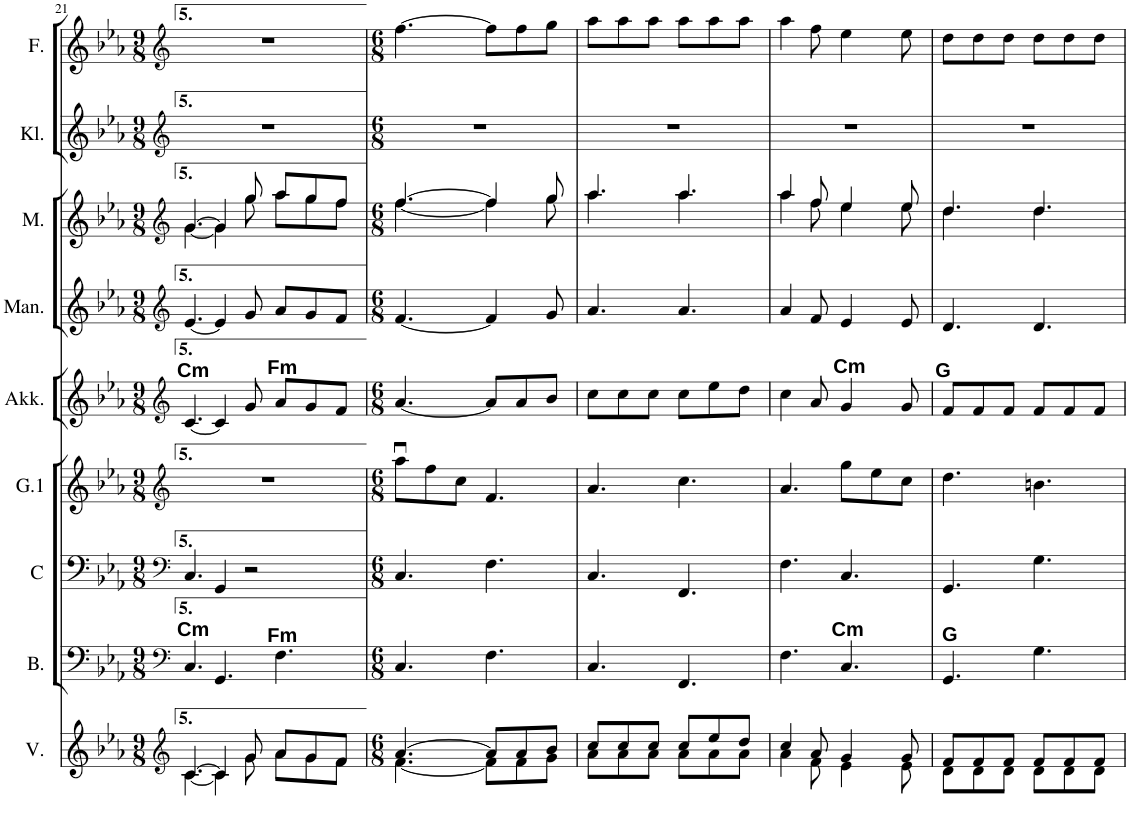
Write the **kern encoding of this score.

**kern	**kern	**kern	**kern	**kern	**kern	**kern	**kern	**kern
*part9	*part8	*part7	*part6	*part5	*part4	*part3	*part2	*part1
*staff9	*staff8	*staff7	*staff6	*staff5	*staff4	*staff3	*staff2	*staff1
*I"Vokal	*I"Baß	*I"Cello	*I"Geige 1	*I"Akkordeon	*I"Mandola	*I"Mandoline	*I"Klarinette	*I"Flöte
*I'V.	*I'B.	*I'C	*I'G.1	*I'Akk.	*I'Man.	*I'M.	*I'Kl.	*I'F.
!!LO:PB:g=z
*clefG2	*clefF4	*clefF4	*clefG2	*clefG2	*clefG2	*clefG2	*clefG2	*clefG2
*	*	*	*	*	*	*	*Trd1c2	*
*k[b-e-a-]	*k[b-e-a-]	*k[b-e-a-]	*k[b-e-a-]	*k[b-e-a-]	*k[b-e-a-]	*k[b-e-a-]	*k[b-e-a-]	*k[b-e-a-]
*M9/8	*M9/8	*M9/8	*M9/8	*M9/8	*M9/8	*M9/8	*M9/8	*M9/8
=21	=21	=21	=21	=21	=21	=21	=21	=21
*^	*	*	*	*	*	*^	*	*
!	!	!	!	!	!LO:TX:a:B:t=Cm	!	!	!	!	!
!	!	!LO:TX:a:B:t=Cm	!	!	!	!	!	!	!	!
[4.c/	[4.c\	4.C/	4.C/	8%9r	[4.c/	[4.e-/	[4.g/	[4.g\	8%9r	8%9r
4c/]	4c\]	4.GG/	4GG/	.	4c/]	4e-/]	4g/]	4g\]	.	.
8g/	8g\	.	2r	.	8g/	8g/	8gg/	8gg\	.	.
!	!	!	!	!	!LO:TX:a:B:t=Fm	!	!	!	!	!
!	!	!LO:TX:a:B:t=Fm	!	!	!	!	!	!	!	!
8a-/L	8a-\L	4.F\	.	.	8a-/L	8a-/L	8aa-/L	8aa-\L	.	.
8g/	8g\	.	.	.	8g/	8g/	8gg/	8gg\	.	.
8f/J	8f\J	.	.	.	8f/J	8f/J	8ff/J	8ff\J	.	.
=22	=22	=22	=22	=22	=22	=22	=22	=22	=22	=22
*M6/8	*	*M6/8	*M6/8	*M6/8	*M6/8	*M6/8	*M6/8	*	*M6/8	*M6/8
[4.a-/	[4.f\	4.C/	4.C/	8aa-u\L	[4.a-/	[4.f/	[4.ff/	[4.ff\	2.r	[4.ff\
.	.	.	.	8ff\	.	.	.	.	.	.
.	.	.	.	8cc\J	.	.	.	.	.	.
8a-/L]	8f\L]	4.F\	4.F\	4.f/	8a-/L]	4f/]	4ff/]	4ff\]	.	8ff\L]
8a-/	8f\	.	.	.	8a-/	.	.	.	.	8ff\
8b-/J	8g\J	.	.	.	8b-/J	8g/	8gg/	8gg\	.	8gg\J
=23	=23	=23	=23	=23	=23	=23	=23	=23	=23	=23
8cc/L	8a-\L	4.C/	4.C/	4.a-/	8cc\L	4.a-/	4.aa-/	4.aa-\	2.r	8aa-\L
8cc/	8a-\	.	.	.	8cc\	.	.	.	.	8aa-\
8cc/J	8a-\J	.	.	.	8cc\J	.	.	.	.	8aa-\J
8cc/L	8a-\L	4.FF/	4.FF/	4.cc\	8cc\L	4.a-/	4.aa-/	4.aa-\	.	8aa-\L
8ee-/	8a-\	.	.	.	8ee-\	.	.	.	.	8aa-\
8dd/J	8a-\J	.	.	.	8dd\J	.	.	.	.	8aa-\J
=24	=24	=24	=24	=24	=24	=24	=24	=24	=24	=24
4cc/	4a-\	4.F\	4.F\	4.a-/	4cc\	4a-/	4aa-/	4aa-\	2.r	4aa-\
8a-/	8f\	.	.	.	8a-/	8f/	8ff/	8ff\	.	8ff\
!	!	!	!	!	!LO:TX:a:B:t=Cm	!	!	!	!	!
!	!	!LO:TX:a:B:t=Cm	!	!	!	!	!	!	!	!
4g/	4e-\	4.C/	4.C/	8gg\L	4g/	4e-/	4ee-/	4ee-\	.	4ee-\
.	.	.	.	8ee-\	.	.	.	.	.	.
8g/	8e-\	.	.	8cc\J	8g/	8e-/	8ee-/	8ee-\	.	8ee-\
=25	=25	=25	=25	=25	=25	=25	=25	=25	=25	=25
!	!	!	!	!	!LO:TX:a:B:t=G	!	!	!	!	!
!	!	!LO:TX:a:B:t=G	!	!	!	!	!	!	!	!
8f/L	8d\L	4.GG/	4.GG/	4.dd\	8f/L	4.d/	4.dd/	4.dd\	2.r	8dd\L
8f/	8d\	.	.	.	8f/	.	.	.	.	8dd\
8f/J	8d\J	.	.	.	8f/J	.	.	.	.	8dd\J
8f/L	8d\L	4.G\	4.G\	4.bn\	8f/L	4.d/	4.dd/	4.dd\	.	8dd\L
8f/	8d\	.	.	.	8f/	.	.	.	.	8dd\
8f/J	8d\J	.	.	.	8f/J	.	.	.	.	8dd\J
*v	*v	*	*	*	*	*	*v	*v	*	*
=	=	=	=	=	=	=	=	=
*-	*-	*-	*-	*-	*-	*-	*-	*-
